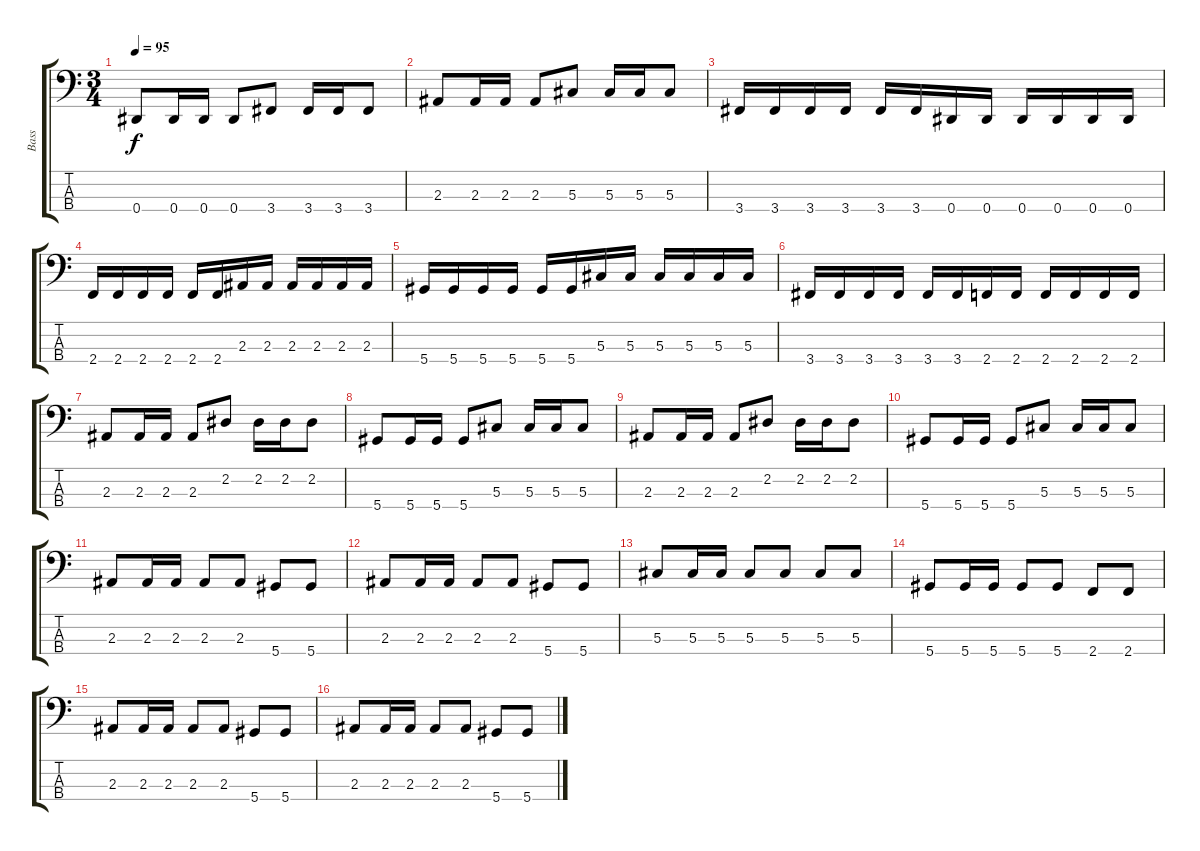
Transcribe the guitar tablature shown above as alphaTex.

\track ("Bass" "Bass") {instrument electricbasspick}
\staff {score tabs}
\tuning (Gb2 Db2 Ab1 Eb1) {hide}
\ts (3 4)
\tempo 95
\clef f4
\ks c
0.4.8{dy f} 0.4.16 0.4.16 0.4.8 3.4.8 3.4.16 3.4.16 3.4.8 |
2.3.8 2.3.16 2.3.16 2.3.8 5.3.8 5.3.16 5.3.16 5.3.8 |
3.4.16 3.4.16 3.4.16 3.4.16 3.4.16 3.4.16 0.4.16 0.4.16 0.4.16 0.4.16 0.4.16 0.4.16 |
2.4.16 2.4.16 2.4.16 2.4.16 2.4.16 2.4.16 2.3.16 2.3.16 2.3.16 2.3.16 2.3.16 2.3.16 |
5.4.16 5.4.16 5.4.16 5.4.16 5.4.16 5.4.16 5.3.16 5.3.16 5.3.16 5.3.16 5.3.16 5.3.16 |
3.4.16 3.4.16 3.4.16 3.4.16 3.4.16 3.4.16 2.4.16 2.4.16 2.4.16 2.4.16 2.4.16 2.4.16 |
2.3.8 2.3.16 2.3.16 2.3.8 2.2.8 2.2.16 2.2.16 2.2.8 |
5.4.8 5.4.16 5.4.16 5.4.8 5.3.8 5.3.16 5.3.16 5.3.8 |
2.3.8 2.3.16 2.3.16 2.3.8 2.2.8 2.2.16 2.2.16 2.2.8 |
5.4.8 5.4.16 5.4.16 5.4.8 5.3.8 5.3.16 5.3.16 5.3.8 |
2.3.8 2.3.16 2.3.16 2.3.8 2.3.8 5.4.8 5.4.8 |
2.3.8 2.3.16 2.3.16 2.3.8 2.3.8 5.4.8 5.4.8 |
5.3.8 5.3.16 5.3.16 5.3.8 5.3.8 5.3.8 5.3.8 |
5.4.8 5.4.16 5.4.16 5.4.8 5.4.8 2.4.8 2.4.8 |
2.3.8 2.3.16 2.3.16 2.3.8 2.3.8 5.4.8 5.4.8 |
2.3.8 2.3.16 2.3.16 2.3.8 2.3.8 5.4.8 5.4.8
